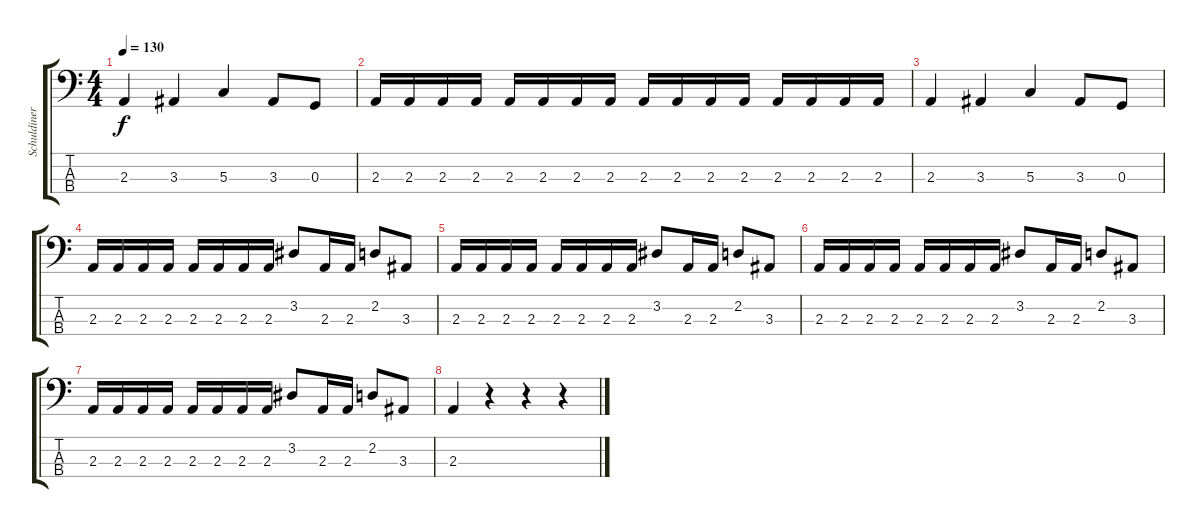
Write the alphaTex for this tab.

\track ("Schuldiner" "Schuldiner") {instrument electricbasspick}
\staff {score tabs}
\tuning (F2 C2 G1 D1) {hide}
\ts (4 4)
\tempo 130
\clef f4
\ks c
2.3.4{dy f} 3.3.4 5.3.4 3.3.8 0.3.8 |
2.3.16 2.3.16 2.3.16 2.3.16 2.3.16 2.3.16 2.3.16 2.3.16 2.3.16 2.3.16 2.3.16 2.3.16 2.3.16 2.3.16 2.3.16 2.3.16 |
2.3.4 3.3.4 5.3.4 3.3.8 0.3.8 |
2.3.16 2.3.16 2.3.16 2.3.16 2.3.16 2.3.16 2.3.16 2.3.16 3.2.8 2.3.16 2.3.16 2.2.8 3.3.8 |
2.3.16 2.3.16 2.3.16 2.3.16 2.3.16 2.3.16 2.3.16 2.3.16 3.2.8 2.3.16 2.3.16 2.2.8 3.3.8 |
2.3.16 2.3.16 2.3.16 2.3.16 2.3.16 2.3.16 2.3.16 2.3.16 3.2.8 2.3.16 2.3.16 2.2.8 3.3.8 |
2.3.16 2.3.16 2.3.16 2.3.16 2.3.16 2.3.16 2.3.16 2.3.16 3.2.8 2.3.16 2.3.16 2.2.8 3.3.8 |
2.3.4 r.4 r.4 r.4
